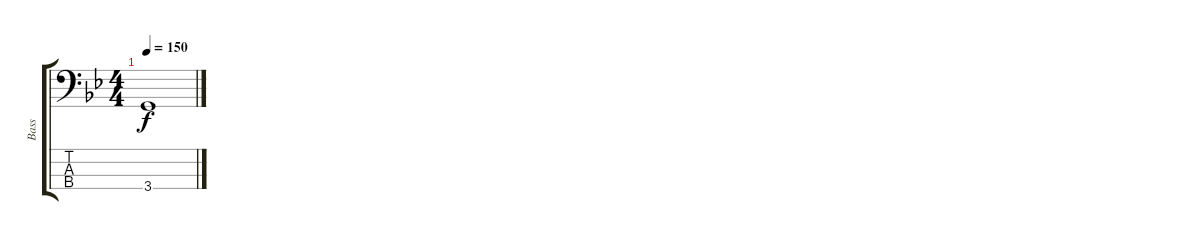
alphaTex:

\track ("Bass" "Bass") {instrument electricbassfinger}
\staff {score tabs}
\tuning (G2 D2 A1 E1) {hide}
\ts (4 4)
\tempo 150
\clef f4
\ks gminor
3.4.1{dy f}
